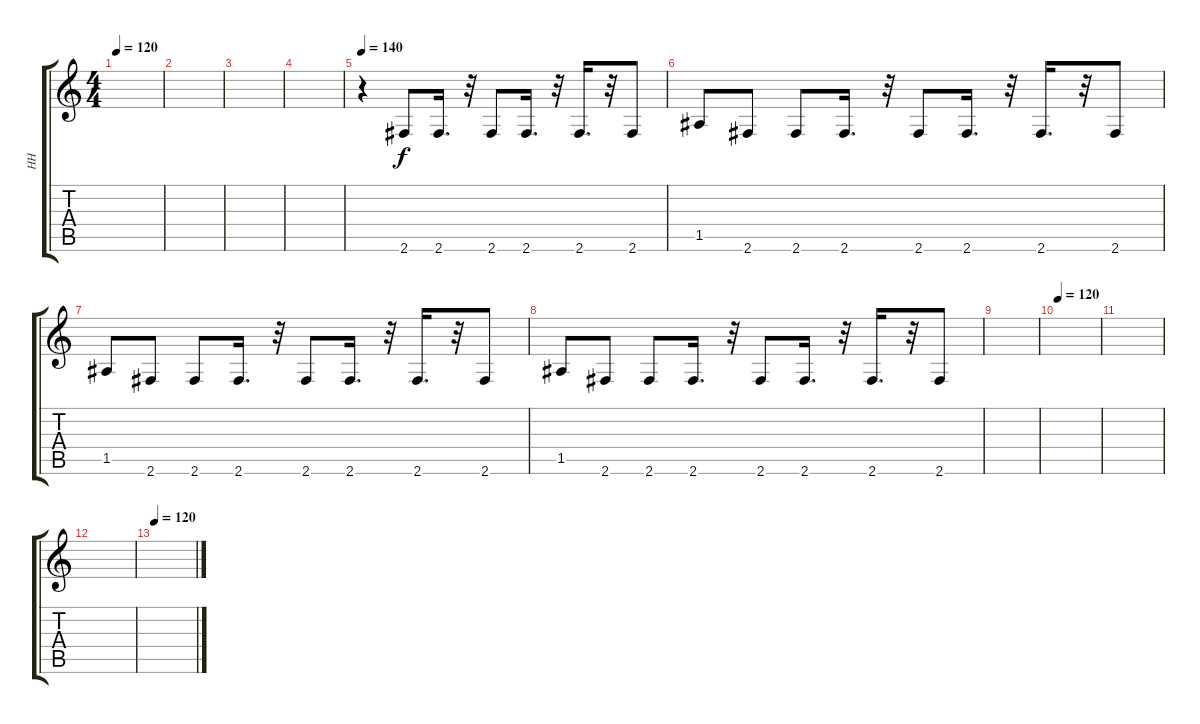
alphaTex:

\track ("HH" "HH") {instrument acousticguitarsteel}
\staff {score tabs}
\tuning (E4 B3 G3 D3 A2 E2) {hide}
\ts (4 4)
\tempo 120
\clef g2
\ks c
|
|
|
|
\tempo 140
r.4 2.6.8{dy f} 2.6.16{d} r.32 2.6.8 2.6.16{d} r.32 2.6.16{d} r.32 2.6.8 |
1.5.8 2.6.8 2.6.8 2.6.16{d} r.32 2.6.8 2.6.16{d} r.32 2.6.16{d} r.32 2.6.8 |
1.5.8 2.6.8 2.6.8 2.6.16{d} r.32 2.6.8 2.6.16{d} r.32 2.6.16{d} r.32 2.6.8 |
1.5.8 2.6.8 2.6.8 2.6.16{d} r.32 2.6.8 2.6.16{d} r.32 2.6.16{d} r.32 2.6.8 |
|
\tempo 120
|
|
|
\tempo 120
